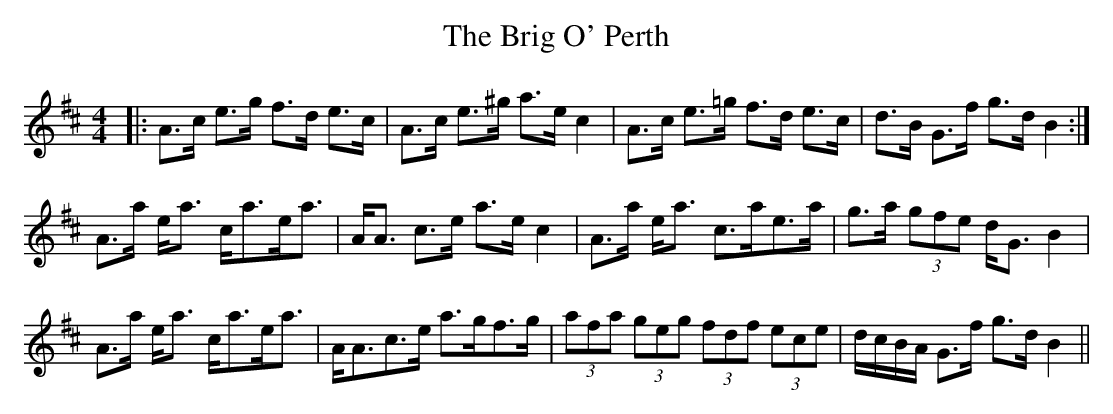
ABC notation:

X:1
T: The Brig O' Perth
M: 4/4
L: 1/8
K: Amix
|:A>c e>g f>d e>c|A>c e>^g a>e c2|A>c e>=g f>d e>c|d>B G>f g>d B2:|
A>a e<a c<ae<a|A<A c>e a>e c2|A>a e<a c>ae>a|g>a (3gfe d<G B2|
A>a e<a c<ae<a|A<Ac>e a>gf>g|(3afa (3geg (3fdf (3ece|d/c/B/A/ G>f g>d B2||
